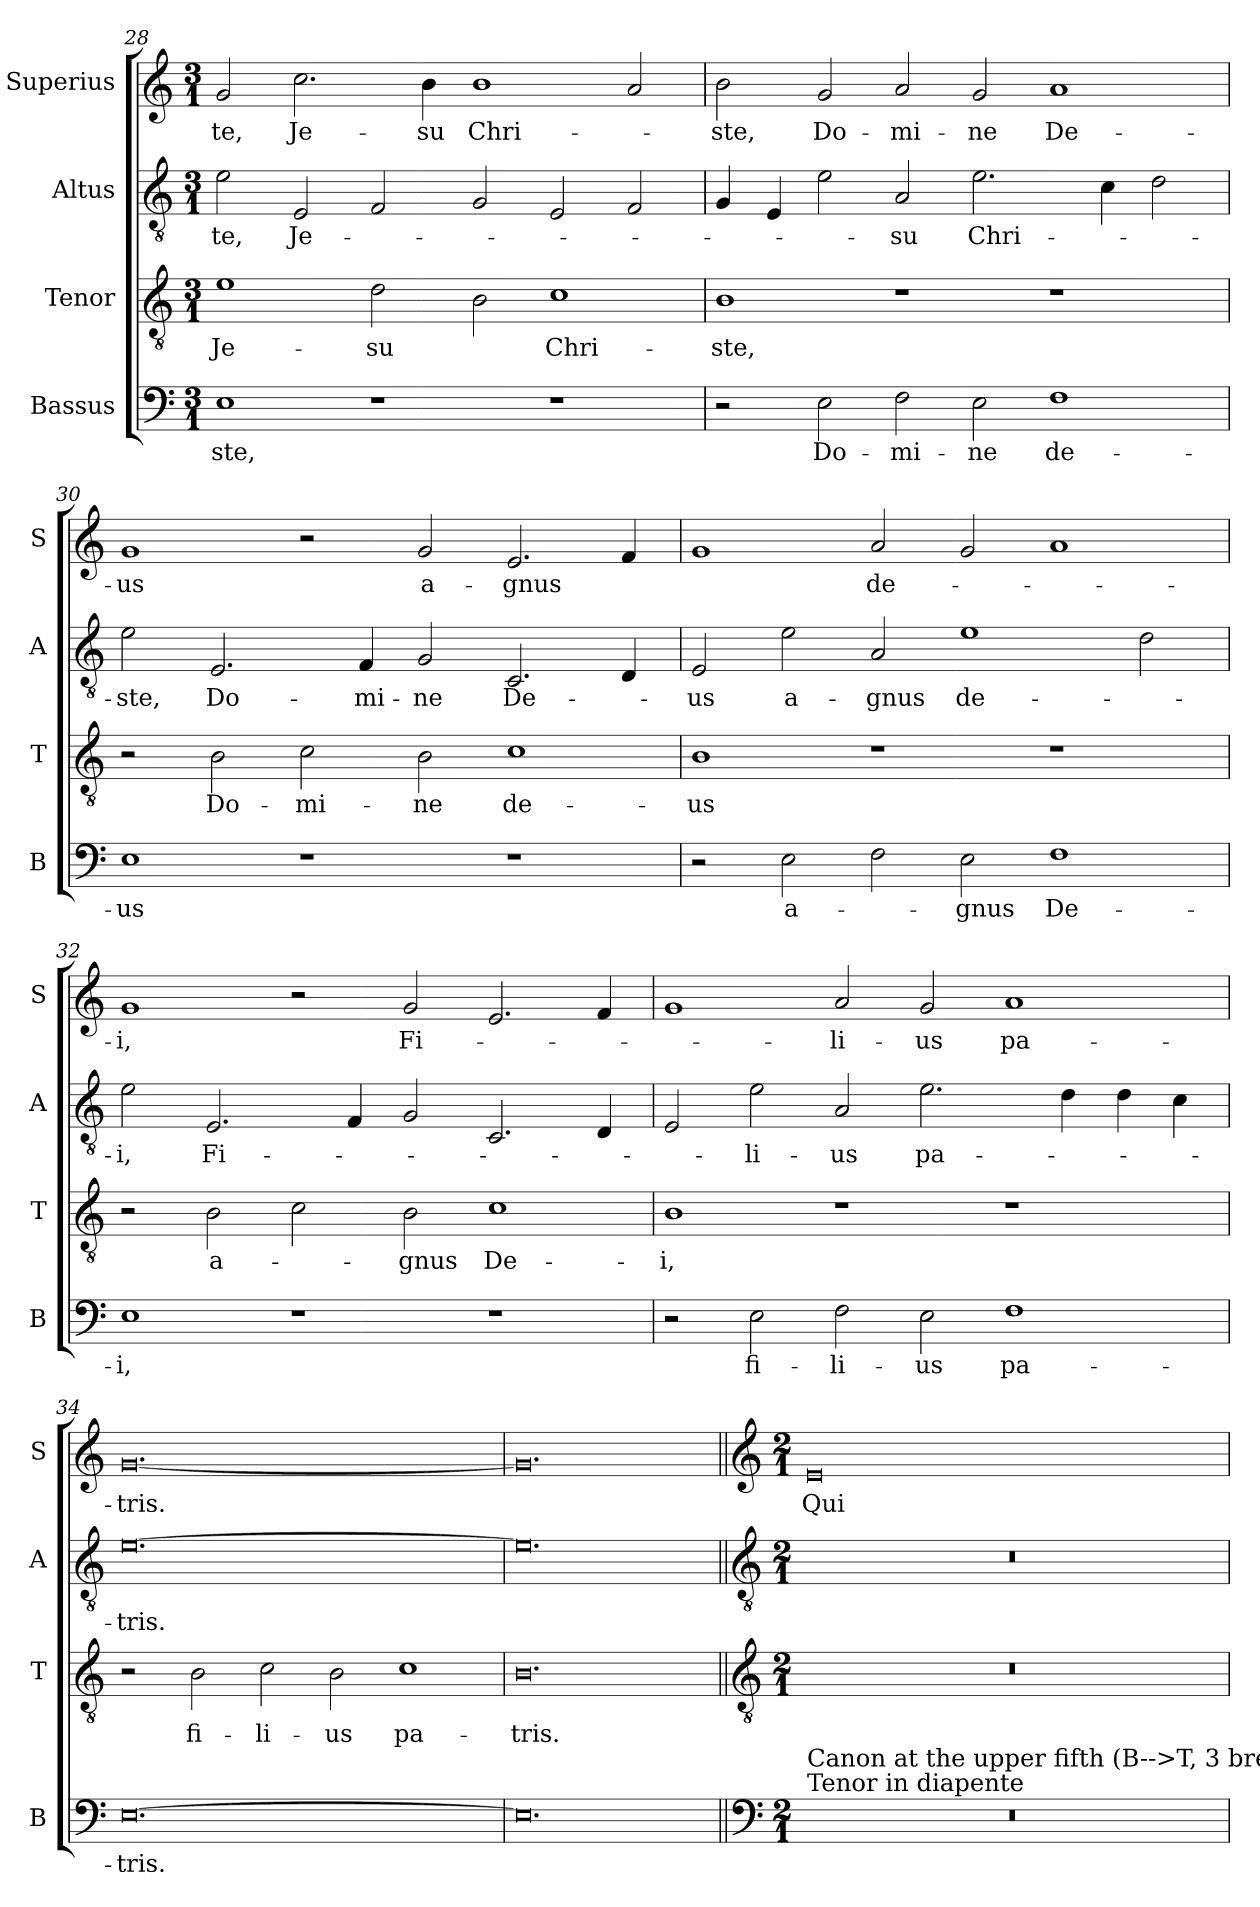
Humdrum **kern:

**kern	**text	**kern	**text	**kern	**text	**kern	**text
*part4	*part4	*part3	*part3	*part2	*part2	*part1	*part1
*staff4	*staff4	*staff3	*staff3	*staff2	*staff2	*staff1	*staff1
*I"Bassus	*	*I"Tenor	*	*I"Altus	*	*I"Superius	*
*I'B	*	*I'T	*	*I'A	*	*I'S	*
*clefF4	*	*clefGv2	*	*clefGv2	*	*clefG2	*
*k[]	*	*k[]	*	*k[]	*	*k[]	*
*M3/1	*	*M3/1	*	*M3/1	*	*M3/1	*
=28	=28	=28	=28	=28	=28	=28	=28
1E	-ste,	1e	Je-	2e\	-te,	2g/	-te,
.	.	.	.	2E/	Je-	2.cc\	Je-
1r	.	2d\	-su	2F/	.	.	.
.	.	.	.	.	.	4b\	-su
.	.	2B\	.	2G/	.	1b	Chri-
1r	.	1c	Chri-	2E/	.	.	.
.	.	.	.	2F/	.	2a/	.
=29	=29	=29	=29	=29	=29	=29	=29
2r	.	1B	-ste,	4G/	.	2b\	-ste,
.	.	.	.	4E/	.	.	.
2E\	Do-	.	.	2e\	.	2g/	Do-
2F\	-mi-	1r	.	2A/	-su	2a/	-mi-
2E\	-ne	.	.	2.e\	Chri-	2g/	-ne
1F	de-	1r	.	.	.	1a	De-
.	.	.	.	4c\	.	.	.
.	.	.	.	2d\	.	.	.
=30	=30	=30	=30	=30	=30	=30	=30
1E	-us	2r	.	2e\	-ste,	1g	-us
.	.	2B\	Do-	2.E/	Do-	.	.
1r	.	2c\	-mi-	.	.	2r	.
.	.	.	.	4F/	-mi-	.	.
.	.	2B\	-ne	2G/	-ne	2g/	a-
1r	.	1c	de-	2.C/	De-	2.e/	-gnus
.	.	.	.	4D/	.	4f/	.
=31	=31	=31	=31	=31	=31	=31	=31
2r	.	1B	-us	2E/	-us	1g	.
2E\	a-	.	.	2e\	a-	.	.
2F\	.	1r	.	2A/	-gnus	2a/	de-
2E\	-gnus	.	.	1e	de-	2g/	.
1F	De-	1r	.	.	.	1a	.
.	.	.	.	2d\	.	.	.
=32	=32	=32	=32	=32	=32	=32	=32
1E	-i,	2r	.	2e\	-i,	1g	-i,
.	.	2B\	a-	2.E/	Fi-	.	.
1r	.	2c\	.	.	.	2r	.
.	.	.	.	4F/	.	.	.
.	.	2B\	-gnus	2G/	.	2g/	Fi-
1r	.	1c	De-	2.C/	.	2.e/	.
.	.	.	.	4D/	.	4f/	.
=33	=33	=33	=33	=33	=33	=33	=33
2r	.	1B	-i,	2E/	.	1g	.
2E\	fi-	.	.	2e\	-li-	.	.
2F\	-li-	1r	.	2A/	-us	2a/	-li-
2E\	-us	.	.	2.e\	pa-	2g/	-us
1F	pa-	1r	.	.	.	1a	pa-
.	.	.	.	4d\	.	.	.
.	.	.	.	4d\	.	.	.
.	.	.	.	4c\	.	.	.
=34	=34	=34	=34	=34	=34	=34	=34
[0.E	-tris.	2r	.	[0.e	-tris.	[0.g	-tris.
.	.	2B\	fi-	.	.	.	.
.	.	2c\	-li-	.	.	.	.
.	.	2B\	-us	.	.	.	.
.	.	1c	pa-	.	.	.	.
=35	=35	=35	=35	=35	=35	=35	=35
0.E]	.	0.B	-tris.	0.e]	.	0.g]	.
!!LO:LB:g=z
=36||	=36||	=36||	=36||	=36||	=36||	=36||	=36||
*clefF4	*	*clefGv2	*	*clefGv2	*	*clefG2	*
*k[]	*	*k[]	*	*k[]	*	*k[]	*
*M2/1	*	*M2/1	*	*M2/1	*	*M2/1	*
!LO:TX:a:t=Tenor in diapente	!	!	!	!	!	!	!
!LO:TX:a:t=Canon at the upper fifth (B-->T, 3 breves)	!	!	!	!	!	!	!
0r	.	0r	.	0r	.	0e	Qui
=	=	=	=	=	=	=	=
*-	*-	*-	*-	*-	*-	*-	*-
